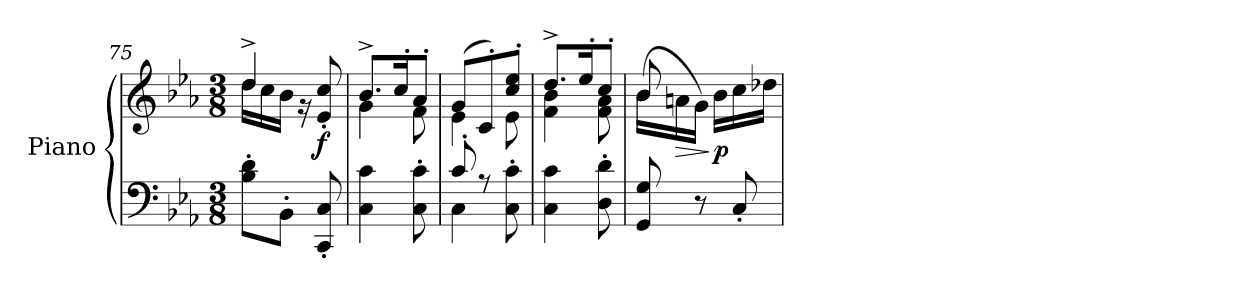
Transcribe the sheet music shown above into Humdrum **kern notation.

**kern	**kern	**dynam
*part1	*part1	*part1
*staff2	*staff1	*staff1/2
*I"Piano	*	*
*I'Pno.	*	*
*clefF4	*clefG2	*
*k[b-e-a-]	*k[b-e-a-]	*
*M3/8	*M3/8	*
=75	=75	=75
*	*^	*
8B-\' 8d\'L	4dd^/	16dd\LL	.
.	.	16cc\	.
8BB-'\J	.	16b-\JJ	.
.	.	16r	.
!	!	!	!LO:DY:b
8CC/' 8C/'	8e-/' 8cc/'	8ryy	f
=76	=76	=76	=76
4C\ 4c\	8.b-^/L	4g\	.
.	16cc'/K	.	.
8C\' 8c\'	8a-'/J	8f\	.
=77	=77	=77	=77
*^	*	*	*
8c'/	4C\	(>8g/L	4e-\	.
8r	.	8c'/)	.	.
8C\' 8c\'	8ryy	8cc/' 8ee-/'J	8e-\	.
*v	*v	*	*	*
!!LO:PB:g=z	!!
=78	=78	=78	=78
4C\ 4c\	8.dd^/L	4f\ 4b-\	.
.	16ee-'/K	.	.
8D\' 8d\'	8cc'/J	8f\ 8a-\	.
=79	=79	=79	=79
8GG/ 8G/	(>16b-\LL	8b-/	.
!	!	!	!LO:HP:b
.	16an\	.	>
8r	16g\JJ)	4ryy	.
!	!	!	!LO:DY:n=1:b
.	16b-\LL	.	] p
8C'/	16cc\	.	.
.	16dd-X\JJ	.	.
*	*v	*v	*
=	=	=
*-	*-	*-
